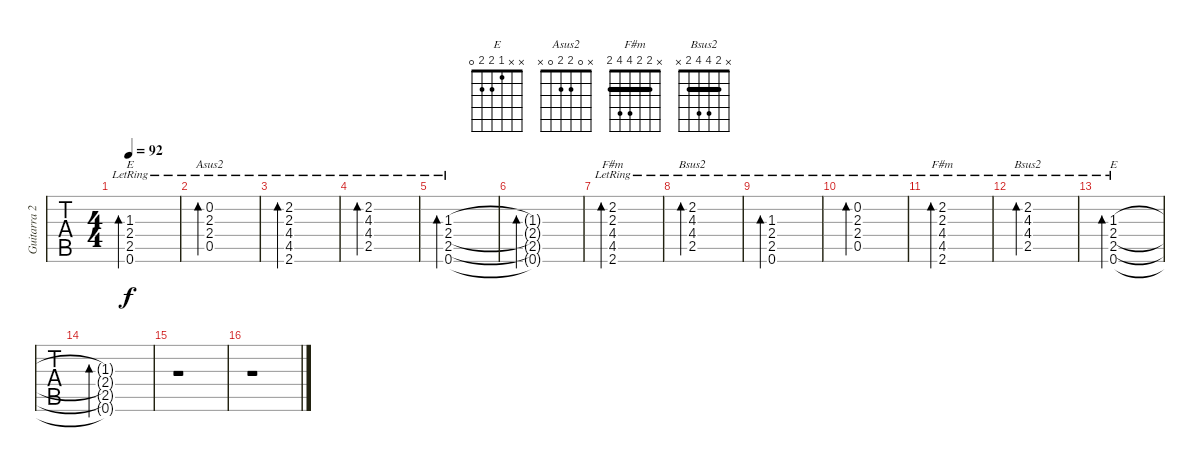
\track ("Guitarra 2" "Guitarra 2") {instrument electricguitarjazz}
\staff {tabs}
\tuning (E4 B3 G3 D3 A2 E2) {hide}
\chord ("E" 0 0 1 2 2 0)
\chord ("Asus2" x 0 2 2 0 x)
\chord ("F#m" 2 2 2 4 4 2) {barre 2}
\chord ("Bsus2" 2 2 4 4 2 x) {barre 2}
\chord ("F#m" x 2 2 4 4 2) {barre 2}
\chord ("Bsus2" x 2 4 4 2 x) {barre 2}
\chord ("E" x x 1 2 2 0)
\ts (4 4)
\tempo 92
\clef g2
\ks c
(1.3{lr} 2.4{lr} 2.5{lr} 0.6{lr}).1{bd 120 ch "E" dy f} |
(0.2{lr} 2.3{lr} 2.4{lr} 0.5{lr}).1{bd 60 ch "Asus2"} |
(2.2{lr} 2.3{lr} 4.4{lr} 4.5{lr} 2.6{lr}).1{bd 60} |
(2.2{lr} 4.3{lr} 4.4{lr} 2.5{lr}).1{bd 60} |
(1.3{lr} 2.4{lr} 2.5{lr} 0.6{lr}).1{bd 120} |
(1.3{t} 2.4{t} 2.5{t} 0.6{t}).1{bd 120} |
(2.2{lr} 2.3{lr} 4.4{lr} 4.5{lr} 2.6{lr}).1{bd 60 ch "F#m"} |
(2.2{lr} 4.3{lr} 4.4{lr} 2.5{lr}).1{bd 60 ch "Bsus2"} |
(1.3{lr} 2.4{lr} 2.5{lr} 0.6{lr}).1{bd 120} |
(0.2{lr} 2.3{lr} 2.4{lr} 0.5{lr}).1{bd 60} |
(2.2{lr} 2.3{lr} 4.4{lr} 4.5{lr} 2.6{lr}).1{bd 60 ch "F#m"} |
(2.2{lr} 4.3{lr} 4.4{lr} 2.5{lr}).1{bd 60 ch "Bsus2"} |
(1.3{lr} 2.4{lr} 2.5{lr} 0.6{lr}).1{bd 120 ch "E"} |
(1.3{t} 2.4{t} 2.5{t} 0.6{t}).1{bd 120} |
r.1 |
r.1
